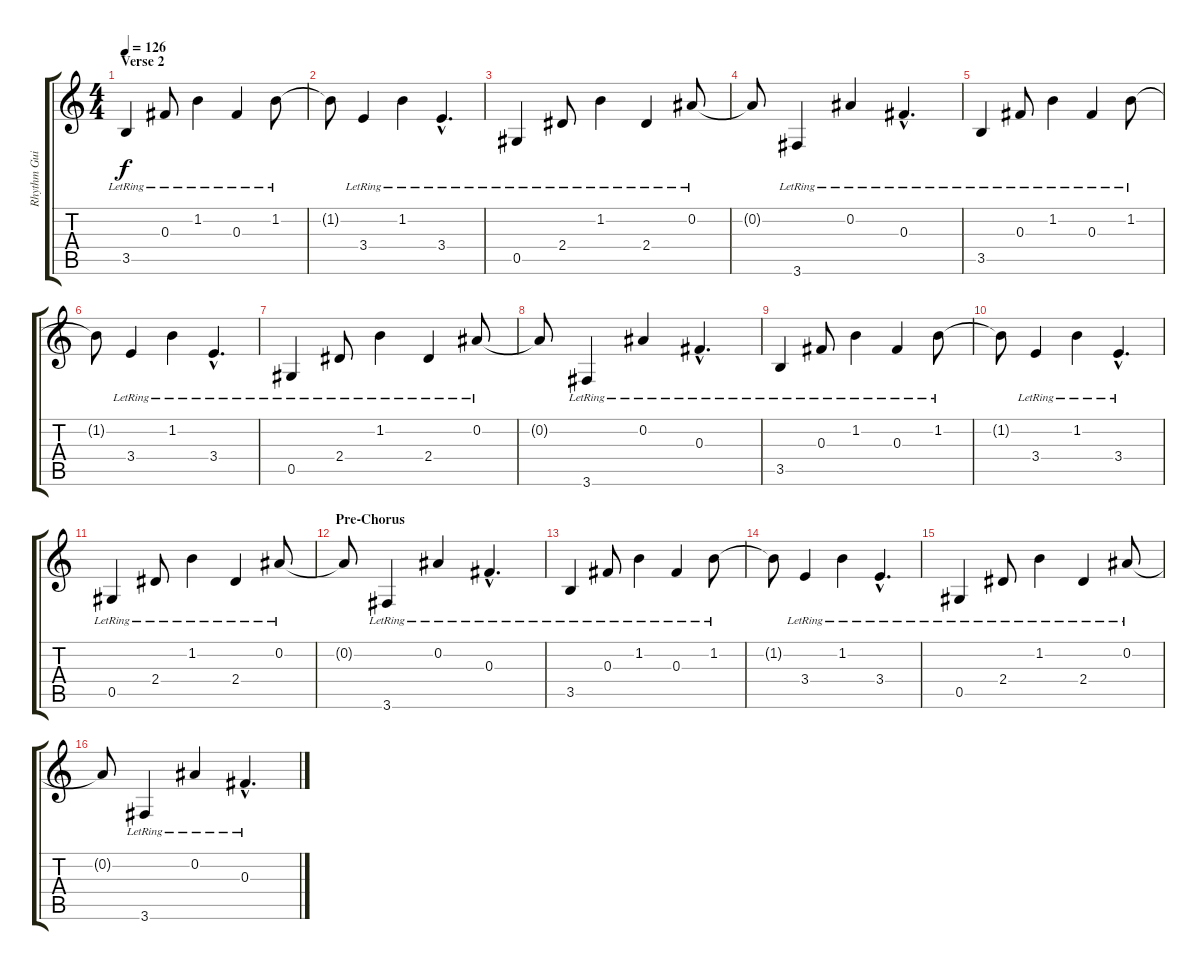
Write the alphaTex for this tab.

\track ("Rhythm Guitar" "Rhythm Gui") {instrument electricguitarjazz}
\staff {score tabs}
\tuning (Eb4 Bb3 Gb3 Db3 Ab2 Eb2) {hide}
\ts (4 4)
\section ("" "Verse 2")
\tempo 126
\clef g2
\ks c
3.5{lr}.4{dy f} 0.3{lr}.8 1.2{lr}.4 0.3{lr}.4 1.2{lr}.8 |
1.2{t}.8 3.4{lr}.4 1.2{lr}.4 3.4{hac lr}.4{d} |
0.5{lr}.4 2.4{lr}.8 1.2{lr}.4 2.4{lr}.4 0.2{lr}.8 |
0.2{t}.8 3.6{lr}.4 0.2{lr}.4 0.3{hac lr}.4{d} |
3.5{lr}.4 0.3{lr}.8 1.2{lr}.4 0.3{lr}.4 1.2{lr}.8 |
1.2{t}.8 3.4{lr}.4 1.2{lr}.4 3.4{hac lr}.4{d} |
0.5{lr}.4 2.4{lr}.8 1.2{lr}.4 2.4{lr}.4 0.2{lr}.8 |
0.2{t}.8 3.6{lr}.4 0.2{lr}.4 0.3{hac lr}.4{d} |
3.5{lr}.4 0.3{lr}.8 1.2{lr}.4 0.3{lr}.4 1.2{lr}.8 |
1.2{t}.8 3.4{lr}.4 1.2{lr}.4 3.4{hac lr}.4{d} |
0.5{lr}.4 2.4{lr}.8 1.2{lr}.4 2.4{lr}.4 0.2{lr}.8 |
\section ("" "Pre-Chorus")
0.2{t}.8 3.6{lr}.4 0.2{lr}.4 0.3{hac lr}.4{d} |
3.5{lr}.4 0.3{lr}.8 1.2{lr}.4 0.3{lr}.4 1.2{lr}.8 |
1.2{t}.8 3.4{lr}.4 1.2{lr}.4 3.4{hac lr}.4{d} |
0.5{lr}.4 2.4{lr}.8 1.2{lr}.4 2.4{lr}.4 0.2{lr}.8 |
0.2{t}.8 3.6{lr}.4 0.2{lr}.4 0.3{hac lr}.4{d}
